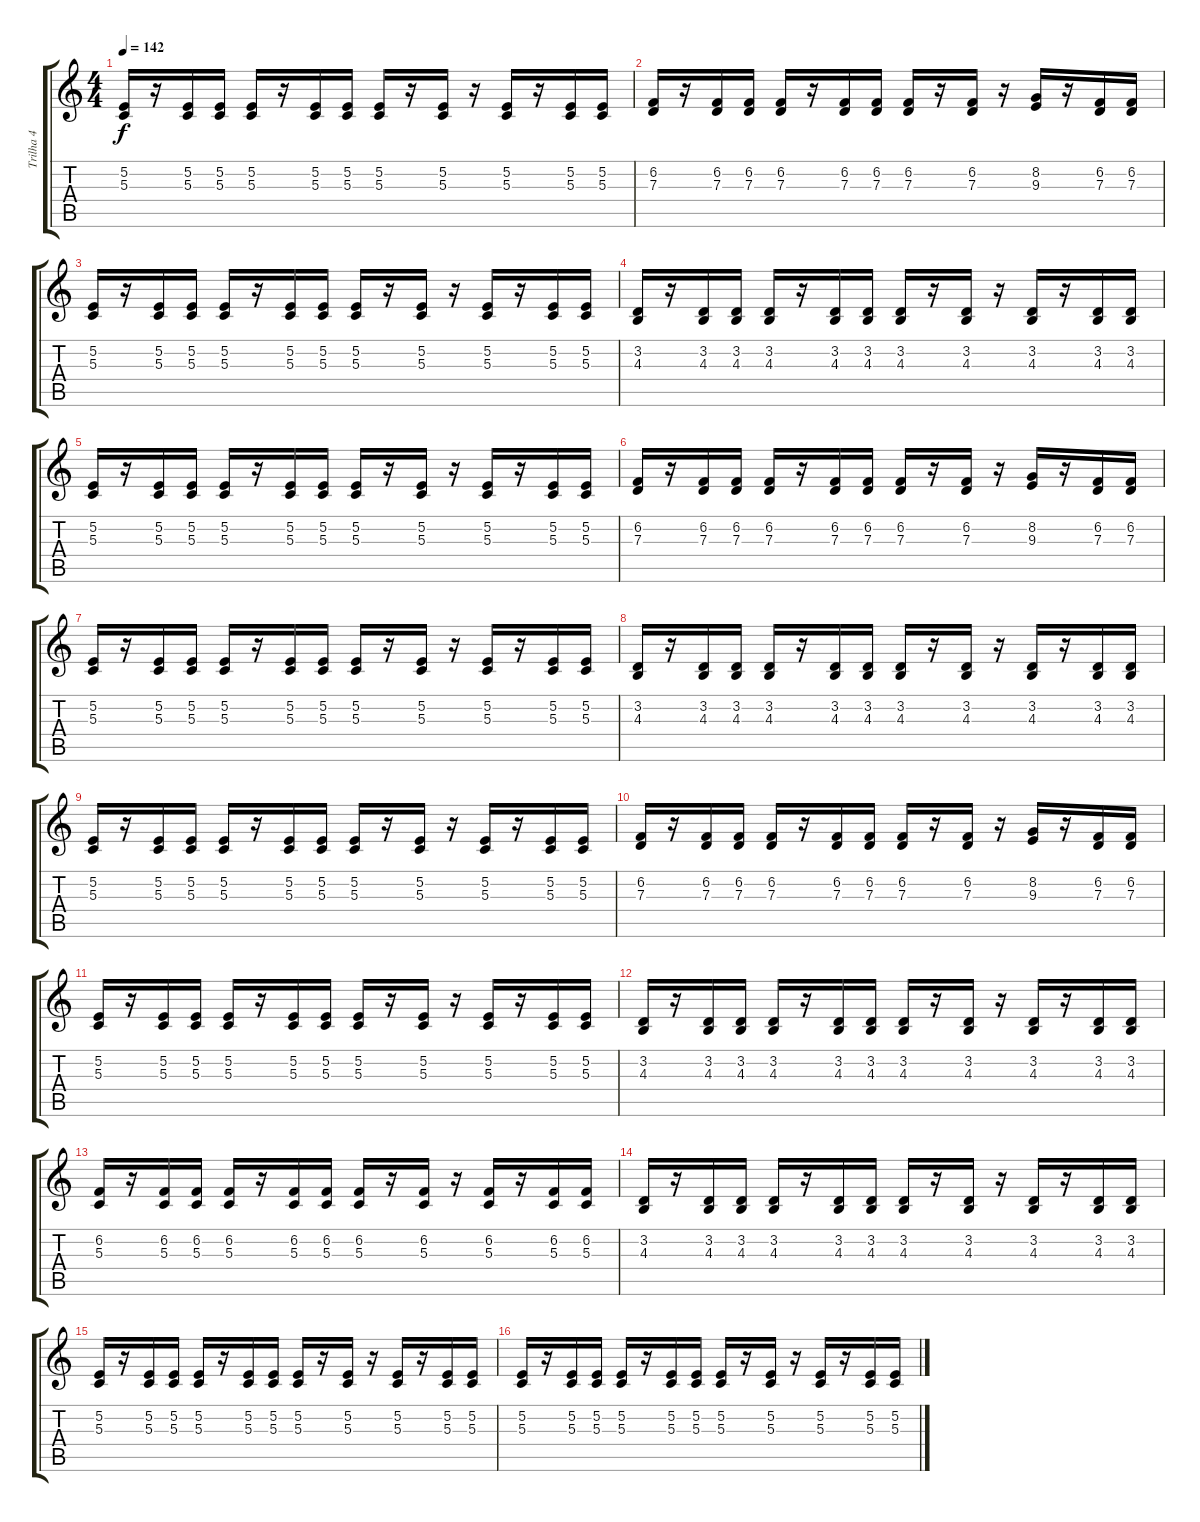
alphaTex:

\track ("Trilha 4" "Trilha 4") {instrument trumpet}
\staff {score tabs}
\tuning (E4 B3 G3 D3 A2 E2) {hide}
\ts (4 4)
\tempo 142
\clef g2
\ks c
(5.2 5.3).16{dy f instrument trumpet} r.16 (5.2 5.3).16 (5.2 5.3).16 (5.2 5.3).16 r.16 (5.2 5.3).16 (5.2 5.3).16 (5.2 5.3).16 r.16 (5.2 5.3).16 r.16 (5.2 5.3).16 r.16 (5.2 5.3).16 (5.2 5.3).16 |
(6.2 7.3).16 r.16 (6.2 7.3).16 (6.2 7.3).16 (6.2 7.3).16 r.16 (6.2 7.3).16 (6.2 7.3).16 (6.2 7.3).16 r.16 (6.2 7.3).16 r.16 (8.2 9.3).16 r.16 (6.2 7.3).16 (6.2 7.3).16 |
(5.2 5.3).16 r.16 (5.2 5.3).16 (5.2 5.3).16 (5.2 5.3).16 r.16 (5.2 5.3).16 (5.2 5.3).16 (5.2 5.3).16 r.16 (5.2 5.3).16 r.16 (5.2 5.3).16 r.16 (5.2 5.3).16 (5.2 5.3).16 |
(3.2 4.3).16 r.16 (3.2 4.3).16 (3.2 4.3).16 (3.2 4.3).16 r.16 (3.2 4.3).16 (3.2 4.3).16 (3.2 4.3).16 r.16 (3.2 4.3).16 r.16 (3.2 4.3).16 r.16 (3.2 4.3).16 (3.2 4.3).16 |
(5.2 5.3).16 r.16 (5.2 5.3).16 (5.2 5.3).16 (5.2 5.3).16 r.16 (5.2 5.3).16 (5.2 5.3).16 (5.2 5.3).16 r.16 (5.2 5.3).16 r.16 (5.2 5.3).16 r.16 (5.2 5.3).16 (5.2 5.3).16 |
(6.2 7.3).16 r.16 (6.2 7.3).16 (6.2 7.3).16 (6.2 7.3).16 r.16 (6.2 7.3).16 (6.2 7.3).16 (6.2 7.3).16 r.16 (6.2 7.3).16 r.16 (8.2 9.3).16 r.16 (6.2 7.3).16 (6.2 7.3).16 |
(5.2 5.3).16 r.16 (5.2 5.3).16 (5.2 5.3).16 (5.2 5.3).16 r.16 (5.2 5.3).16 (5.2 5.3).16 (5.2 5.3).16 r.16 (5.2 5.3).16 r.16 (5.2 5.3).16 r.16 (5.2 5.3).16 (5.2 5.3).16 |
(3.2 4.3).16 r.16 (3.2 4.3).16 (3.2 4.3).16 (3.2 4.3).16 r.16 (3.2 4.3).16 (3.2 4.3).16 (3.2 4.3).16 r.16 (3.2 4.3).16 r.16 (3.2 4.3).16 r.16 (3.2 4.3).16 (3.2 4.3).16 |
(5.2 5.3).16 r.16 (5.2 5.3).16 (5.2 5.3).16 (5.2 5.3).16 r.16 (5.2 5.3).16 (5.2 5.3).16 (5.2 5.3).16 r.16 (5.2 5.3).16 r.16 (5.2 5.3).16 r.16 (5.2 5.3).16 (5.2 5.3).16 |
(6.2 7.3).16 r.16 (6.2 7.3).16 (6.2 7.3).16 (6.2 7.3).16 r.16 (6.2 7.3).16 (6.2 7.3).16 (6.2 7.3).16 r.16 (6.2 7.3).16 r.16 (8.2 9.3).16 r.16 (6.2 7.3).16 (6.2 7.3).16 |
(5.2 5.3).16 r.16 (5.2 5.3).16 (5.2 5.3).16 (5.2 5.3).16 r.16 (5.2 5.3).16 (5.2 5.3).16 (5.2 5.3).16 r.16 (5.2 5.3).16 r.16 (5.2 5.3).16 r.16 (5.2 5.3).16 (5.2 5.3).16 |
(3.2 4.3).16 r.16 (3.2 4.3).16 (3.2 4.3).16 (3.2 4.3).16 r.16 (3.2 4.3).16 (3.2 4.3).16 (3.2 4.3).16 r.16 (3.2 4.3).16 r.16 (3.2 4.3).16 r.16 (3.2 4.3).16 (3.2 4.3).16 |
(6.2 5.3).16 r.16 (6.2 5.3).16 (6.2 5.3).16 (6.2 5.3).16 r.16 (6.2 5.3).16 (6.2 5.3).16 (6.2 5.3).16 r.16 (6.2 5.3).16 r.16 (6.2 5.3).16 r.16 (6.2 5.3).16 (6.2 5.3).16 |
(3.2 4.3).16 r.16 (3.2 4.3).16 (3.2 4.3).16 (3.2 4.3).16 r.16 (3.2 4.3).16 (3.2 4.3).16 (3.2 4.3).16 r.16 (3.2 4.3).16 r.16 (3.2 4.3).16 r.16 (3.2 4.3).16 (3.2 4.3).16 |
(5.2 5.3).16 r.16 (5.2 5.3).16 (5.2 5.3).16 (5.2 5.3).16 r.16 (5.2 5.3).16 (5.2 5.3).16 (5.2 5.3).16 r.16 (5.2 5.3).16 r.16 (5.2 5.3).16 r.16 (5.2 5.3).16 (5.2 5.3).16 |
(5.2 5.3).16 r.16 (5.2 5.3).16 (5.2 5.3).16 (5.2 5.3).16 r.16 (5.2 5.3).16 (5.2 5.3).16 (5.2 5.3).16 r.16 (5.2 5.3).16 r.16 (5.2 5.3).16 r.16 (5.2 5.3).16 (5.2 5.3).16
